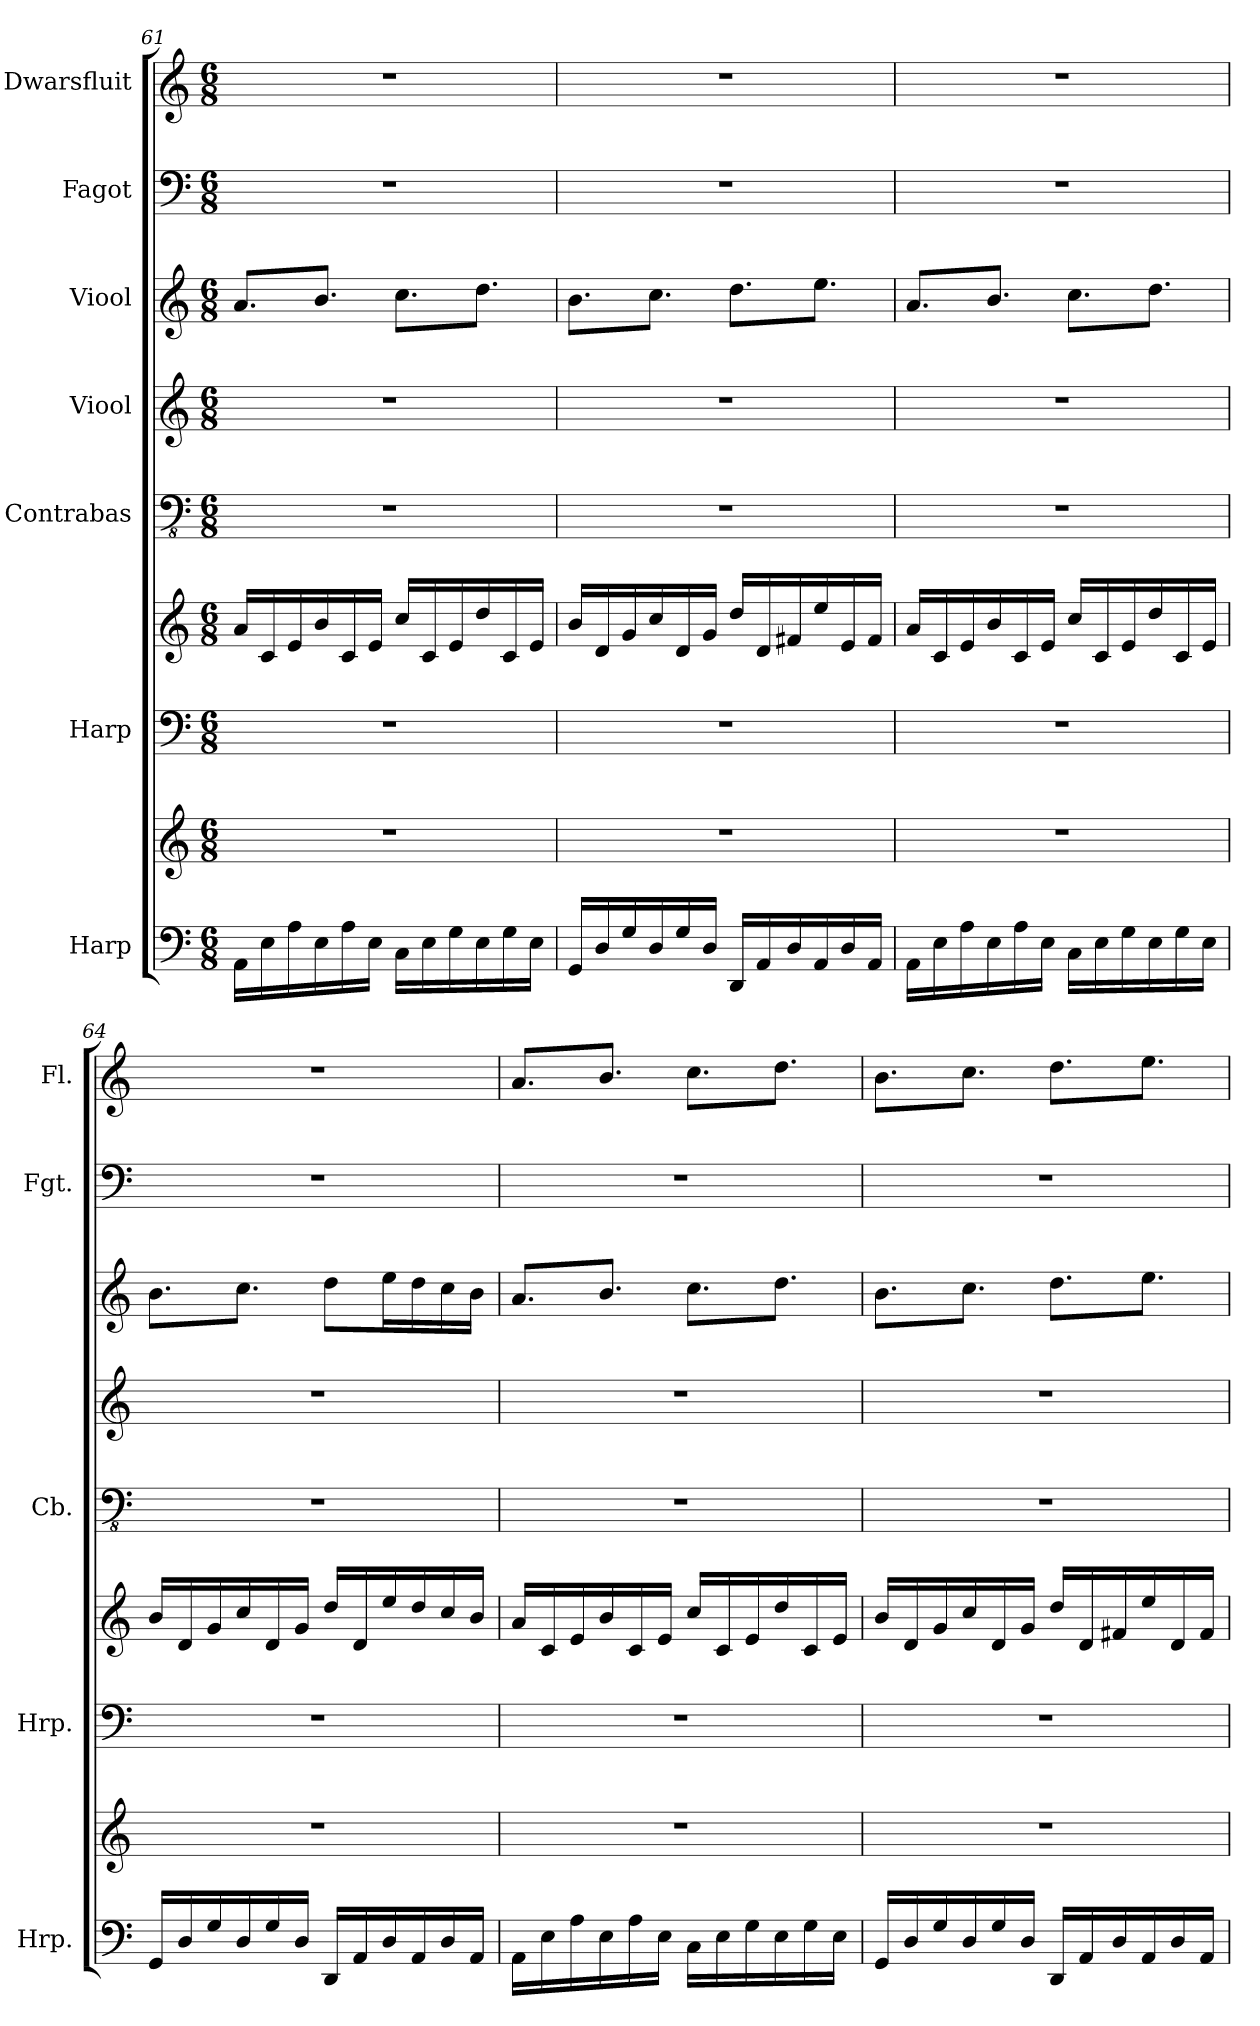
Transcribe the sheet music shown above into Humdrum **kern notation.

**kern	**kern	**kern	**kern	**kern	**kern	**kern	**kern	**kern
*part7	*part7	*part6	*part6	*part5	*part4	*part3	*part2	*part1
*staff9	*staff8	*staff7	*staff6	*staff5	*staff4	*staff3	*staff2	*staff1
*I"Harp	*	*I"Harp	*	*I"Contrabas	*I"Viool	*I"Viool	*I"Fagot	*I"Dwarsfluit
*I'Hrp.	*	*I'Hrp.	*	*I'Cb.	*	*	*I'Fgt.	*I'Fl.
*clefF4	*clefG2	*clefF4	*clefG2	*clefFv4	*clefG2	*clefG2	*clefF4	*clefG2
*	*	*	*	*ITrd7c12	*	*	*	*
*k[]	*k[]	*k[]	*k[]	*k[]	*k[]	*k[]	*k[]	*k[]
*M6/8	*M6/8	*M6/8	*M6/8	*M6/8	*M6/8	*M6/8	*M6/8	*M6/8
=61	=61	=61	=61	=61	=61	=61	=61	=61
16AA\LL	2.r	2.r	16a/LL	2.r	2.r	8.a/L	2.r	2.r
16E\	.	.	16c/	.	.	.	.	.
16A\	.	.	16e/	.	.	.	.	.
16E\	.	.	16b/	.	.	8.b/J	.	.
16A\	.	.	16c/	.	.	.	.	.
16E\JJ	.	.	16e/JJ	.	.	.	.	.
16C\LL	.	.	16cc/LL	.	.	8.cc\L	.	.
16E\	.	.	16c/	.	.	.	.	.
16G\	.	.	16e/	.	.	.	.	.
16E\	.	.	16dd/	.	.	8.dd\J	.	.
16G\	.	.	16c/	.	.	.	.	.
16E\JJ	.	.	16e/JJ	.	.	.	.	.
=62	=62	=62	=62	=62	=62	=62	=62	=62
16GG/LL	2.r	2.r	16b/LL	2.r	2.r	8.b\L	2.r	2.r
16D/	.	.	16d/	.	.	.	.	.
16G/	.	.	16g/	.	.	.	.	.
16D/	.	.	16cc/	.	.	8.cc\J	.	.
16G/	.	.	16d/	.	.	.	.	.
16D/JJ	.	.	16g/JJ	.	.	.	.	.
16DD/LL	.	.	16dd/LL	.	.	8.dd\L	.	.
16AA/	.	.	16d/	.	.	.	.	.
16D/	.	.	16f#X/	.	.	.	.	.
16AA/	.	.	16ee/	.	.	8.ee\J	.	.
16D/	.	.	16e/	.	.	.	.	.
16AA/JJ	.	.	16f#/JJ	.	.	.	.	.
!!LO:PB:g=z
=63	=63	=63	=63	=63	=63	=63	=63	=63
16AA\LL	2.r	2.r	16a/LL	2.r	2.r	8.a/L	2.r	2.r
16E\	.	.	16c/	.	.	.	.	.
16A\	.	.	16e/	.	.	.	.	.
16E\	.	.	16b/	.	.	8.b/J	.	.
16A\	.	.	16c/	.	.	.	.	.
16E\JJ	.	.	16e/JJ	.	.	.	.	.
16C\LL	.	.	16cc/LL	.	.	8.cc\L	.	.
16E\	.	.	16c/	.	.	.	.	.
16G\	.	.	16e/	.	.	.	.	.
16E\	.	.	16dd/	.	.	8.dd\J	.	.
16G\	.	.	16c/	.	.	.	.	.
16E\JJ	.	.	16e/JJ	.	.	.	.	.
=64	=64	=64	=64	=64	=64	=64	=64	=64
16GG/LL	2.r	2.r	16b/LL	2.r	2.r	8.b\L	2.r	2.r
16D/	.	.	16d/	.	.	.	.	.
16G/	.	.	16g/	.	.	.	.	.
16D/	.	.	16cc/	.	.	8.cc\J	.	.
16G/	.	.	16d/	.	.	.	.	.
16D/JJ	.	.	16g/JJ	.	.	.	.	.
16DD/LL	.	.	16dd/LL	.	.	8dd\L	.	.
16AA/	.	.	16d/	.	.	.	.	.
16D/	.	.	16ee/	.	.	16ee\L	.	.
16AA/	.	.	16dd/	.	.	16dd\	.	.
16D/	.	.	16cc/	.	.	16cc\	.	.
16AA/JJ	.	.	16b/JJ	.	.	16b\JJ	.	.
=65	=65	=65	=65	=65	=65	=65	=65	=65
16AA\LL	2.r	2.r	16a/LL	2.r	2.r	8.a/L	2.r	8.a/L
16E\	.	.	16c/	.	.	.	.	.
16A\	.	.	16e/	.	.	.	.	.
16E\	.	.	16b/	.	.	8.b/J	.	8.b/J
16A\	.	.	16c/	.	.	.	.	.
16E\JJ	.	.	16e/JJ	.	.	.	.	.
16C\LL	.	.	16cc/LL	.	.	8.cc\L	.	8.cc\L
16E\	.	.	16c/	.	.	.	.	.
16G\	.	.	16e/	.	.	.	.	.
16E\	.	.	16dd/	.	.	8.dd\J	.	8.dd\J
16G\	.	.	16c/	.	.	.	.	.
16E\JJ	.	.	16e/JJ	.	.	.	.	.
!!LO:PB:g=z
=66	=66	=66	=66	=66	=66	=66	=66	=66
16GG/LL	2.r	2.r	16b/LL	2.r	2.r	8.b\L	2.r	8.b\L
16D/	.	.	16d/	.	.	.	.	.
16G/	.	.	16g/	.	.	.	.	.
16D/	.	.	16cc/	.	.	8.cc\J	.	8.cc\J
16G/	.	.	16d/	.	.	.	.	.
16D/JJ	.	.	16g/JJ	.	.	.	.	.
16DD/LL	.	.	16dd/LL	.	.	8.dd\L	.	8.dd\L
16AA/	.	.	16d/	.	.	.	.	.
16D/	.	.	16f#X/	.	.	.	.	.
16AA/	.	.	16ee/	.	.	8.ee\J	.	8.ee\J
16D/	.	.	16d/	.	.	.	.	.
16AA/JJ	.	.	16f#/JJ	.	.	.	.	.
=	=	=	=	=	=	=	=	=
*-	*-	*-	*-	*-	*-	*-	*-	*-
